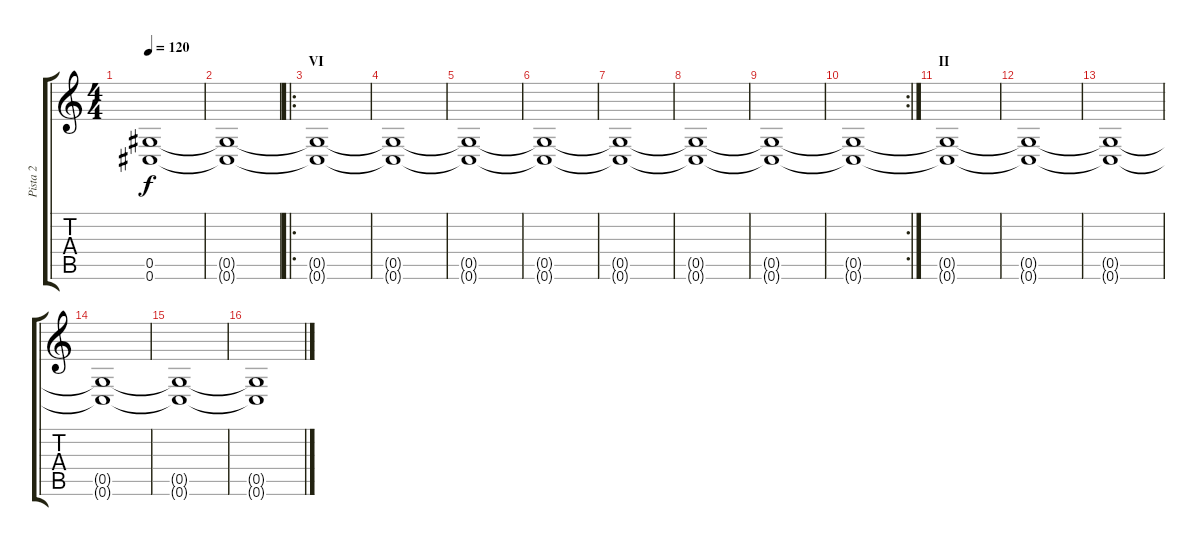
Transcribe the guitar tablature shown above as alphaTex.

\track ("Pista 2" "Pista 2") {instrument overdrivenguitar}
\staff {score tabs}
\tuning (Eb4 Bb3 Gb3 Db3 Ab2 Db2) {hide}
\ts (4 4)
\tempo 120
\clef g2
\ks c
(0.5{t} 0.6{t}).1{dy f} |
(0.5{t} 0.6{t}).1 |
\ro
\section ("" "VI")
(0.5{t} 0.6{t}).1 |
(0.5{t} 0.6{t}).1 |
(0.5{t} 0.6{t}).1 |
(0.5{t} 0.6{t}).1 |
(0.5{t} 0.6{t}).1 |
(0.5{t} 0.6{t}).1 |
(0.5{t} 0.6{t}).1 |
\rc 2
(0.5{t} 0.6{t}).1 |
\section ("" "II")
(0.5{t} 0.6{t}).1 |
(0.5{t} 0.6{t}).1 |
(0.5{t} 0.6{t}).1 |
(0.5{t} 0.6{t}).1 |
(0.5{t} 0.6{t}).1 |
(0.5{t} 0.6{t}).1
